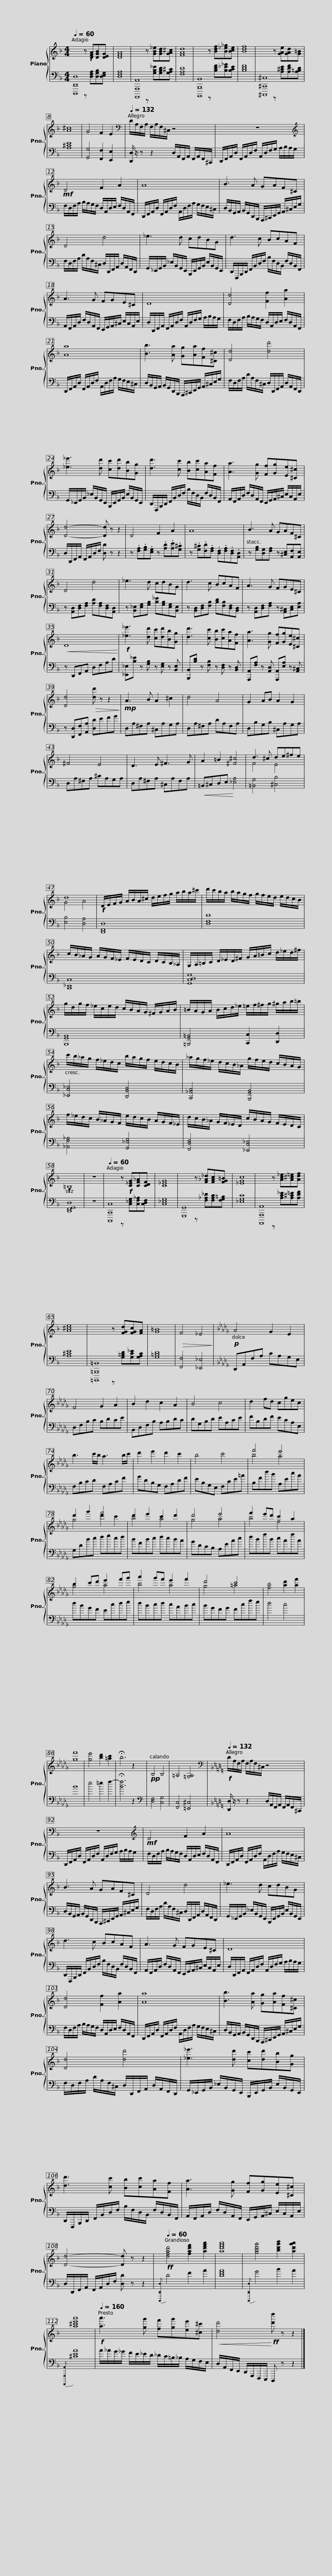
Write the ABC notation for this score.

X:1
%%score { ( 1 2 ) | ( 3 4 ) }
L:1/8
Q:1/4=60
M:4/4
I:linebreak $
K:F
V:1 treble
V:2 treble
V:3 bass
V:4 bass
V:1
!f! x8 | x8 | x8 | x8 | x8 | %5
 x8 | x8 | x8 | G4 F2 E2 |$[K:bass][Q:1/4=132] D/A,/F,/A,/ F,/A,/F,/^C,/ z4 | %10
 z8 |[K:treble]!mf! D4 F2 A2 |$ A8 | B3 A GAF^C | D4 d4 |$ %15
 _e3 d cdBG | d3 c BcAF | A3 G FGE^C |$ D8 | [Dd]4 [Ff]2 [Aa]2 | %20
 [Aa]8 |$ [Bb]3 [Aa] [Gg][Aa][Ff][^C^c] | [Dd]4 [dd']4 |$ [_e_e']3 [dd'] [cc'][dd'][Bb][Gg] | [dd']3 [cc'] [Bb][cc'][Aa][Ff] | %25
 [Aa]3 [Gg] [Ff][Gg][Ee][^C^c] |$ [Dd]4- [Dd] z z2 | D4 F2 A2 | A8 | B3 A GAF^C | %30
 D4 d4 |$ _e3 d cdBG | d3 c BcAF | A3 G FGE^C |!<(! D8!<)! | %35
!f! [_e_e']3 [dd'] [cc'][dd'][Bb][Gg] |$ [dd']3 [cc'] [Bb][cc'][Aa][Ff] | [Aa]3 [Gg] [Ff][Gg][Ee][^C^c] | [Dd]4!>(! [dd'] z z2!>)! |!mp! A3 B A2 ^c2 | %40
 d4 A4 |$ G2 AB A2 G2 | ^F4 E4 | D3 E ^F3 G | A2 =B2 [^F^c]4 | %45
 d3 ^c de^fe | d8 |$!f! D/E/F/G/ A/B/A/^c/ d/e/f/g/ a/b/a/^c'/ | d'/c'/b/a/ b/a/g/f/ g/f/e/d/ e/d/c/B/ |$ c/B/_A/G/ A/G/F/_E/ F/E/D/C/ D/C/B,/_A,/ | %50
 G,/A,/=B,/C/ D/_E/D/^F/ G/A/=B/c/ d/_e/d/^f/ |$ g/d/g/f/ _e/c/e/d/ c/B/A/G/ ^F/G/A/B/ | =B/A/G/A/ B/c/d/_e/ =e/f/^f/g/ ^g/a/b/=b/ |$ c'/b/_a/g/ f/_e/d/c/ b/a/g/f/ e/d/c/B/ | _a/g/f/_e/ d/c/B/_A/ g/f/e/d/ c/B/A/G/ |$ %55
 f/_e/d/c/ B/_A/G/F/ e/d/c/B/ A/G/F/_E/ | d/c/B/_A/ G/F/_E/D/ c/B/A/G/ F/E/D/C/ |!sfz! =B,8 | z8 |[Q:1/4=60]!f! x8 | %60
 x8 |$ x8 | x8 | x8 | x8 | %65
 x8 | x8 |!>(! F4 _E4!>)! |[K:Db]!p! A4 G2 E2 |$ F4 G2 A2 | %70
 B2 d2 c2 A2 | B4 c4 | d2 fd cgec | b3 c'/b/ a3 b/c'/ |$ d'2 e'2 d'2 c'2 | %75
 b4 c'4 | f'4 e'4 | d'2 g'2 f'4 | d'2 e'2 c'2 d'2 |$ d'4 e'4 | %80
 f'2 e'd' c'2 a2 | b2 c'd' e'2 f'g' | a'2 g'f' e'2 f'2 | d'4 c'4 | [fb]4 [ad']2 [af']2 |$ %85
 [gf']8 | [ge']4 [bd']2 [=ac']2 | !fermata!b6 z2 |!pp! B,4 B,4 | =A,4 [=G,A,]4 | %90
[K:F][K:bass][Q:1/4=132]!f! D/A,/F,/A,/ F,/A,/F,/^C,/ z4 |$ z8 |[K:treble]!mf! D4 F2 A2 | A8 |$ B3 A GAF^C | %95
 D4 d4 |$ _e3 d cdBG | d3 c BcAF | A3 G FGE^C |$ D8 | %100
 [Dd]4 [Ff]2 [Aa]2 | [Aa]8 |$ [Bb]3 [Aa] [Gg][Aa][Ff][^C^c] | [Dd]4 [dd']4 |$ [_e_e']3 [dd'] [cc'][dd'][Bb][Gg] | %105
 [dd']3 [cc'] [Bb][cc'][Aa][Ff] | [Aa]3 [Gg] [Ff][Gg][Ee][^C^c] |$ [Dd]4- [Dd] z z2 |[Q:1/4=60]!ff! [dfad']4 [fad'f']2 [ad'f'a']2 | [ad'f'a']8 | %110
 [gbd'g']4 [bd'g'b']2 [ad'g'a']2 | [a^c'e'a']8 |$[Q:1/4=160]!f! [aa']3 [gg'] [ff'][gg'][ee'][^c^c'] |!<(! [dd']4!<)!!ff! [d'd''] z z2 |] %114
V:2
 x4 z [DFA][DGB][DEG] | [DFA]8 | x4 z [GB_e][GBd][GA^c] | [FAd]8 | x4 z [Bdf][B_e_g][Bce] | %5
 [Bdf]8 | x4 z [GAe][GAd][G=B] | [A^c]8 | x8 |$[K:bass] x8 | %10
 x8 |[K:treble] x8 |$ x8 | x8 | x8 |$ %15
 x8 | x8 | x8 |$ x8 | x8 | %20
 x8 |$ x8 | x8 |$ x8 | x8 | %25
 x8 |$ x8 | x8 | x8 | x8 | %30
 x8 |$ x8 | x8 | x8 | x8 | %35
 x8 |$ x8 | x8 | x8 | x8 | %40
 x8 |$ x8 | x8 | x8 | x8 | %45
 F4 E4 | G4 A4 |$ x8 | x8 |$ x8 | %50
 x8 |$ x8 | x8 |$ x8 | x8 |$ %55
 x8 | x8 | x8 | x8 | x4 z [C_EG][CF_A][CDF] | %60
 [C_EG]8 |$ x4 z [F_A_d][FAc][FG=B] | [_EGc]8 | x4 z [Ac_e][A^c=e][Adf] | [A^ce]8 | %65
 x4 z [FGd][FGc][FA] | [G=B]8 | x8 |[K:Db] x8 |$ x8 | %70
 x8 | x8 | x8 | x8 |$ x8 | %75
 x8 | b4 a4 | g4 d'2 c'2 | b4 a4 |$ g4 a4 | %80
 b4 f4 | g4 a4 | b4 a4 | g4 =a4 | x8 |$ %85
 x8 | x8 | x8 | x8 | x8 | %90
[K:F][K:bass] x8 |$ x8 |[K:treble] x8 | x8 |$ x8 | %95
 x8 |$ x8 | x8 | x8 |$ x8 | %100
 x8 | x8 |$ x8 | x8 |$ x8 | %105
 x8 | x8 |$ x8 | x8 | x8 | %110
 x8 | x8 |$ x8 | x8 |] %114
V:3
 [D,,,D,,D,]8 | x8 | [A,,,,A,,,A,,]8 | x8 | [B,,,,B,,,B,,]8 | %5
 x8 | [^C,,,^C,,^C,]8 | x8 | [G,,G,]4 [F,,F,]2 [E,,E,]2 |$ [D,,D,]/ z/ z z2 D,/A,,/F,,/A,,/ F,,/A,,/F,,/^C,,/ | %10
 D,,/F,,/A,,/D,/ F,,/A,,/D,/F,/ A,,/D,/F,/G,/ A,/B,/A,/G,/ | F,/D,/F,/A,/ B,/A,/G,/F,/ D,/A,,/D,/E,/ F,/D,/A,,/F,,/ |$ D,,/F,,/A,,/D,/ F,,/A,,/D,/F,/ A,,/D,/F,/A,/ G,/F,/E,/^C,/ | D,/B,,/G,,/A,,/ B,,/G,,/D,,/B,,,/ A,,,/^C,,/E,,/G,,/ A,,/^C,/E,/G,/ | F,/D,/F,/A,/ D/A,/F,/^C,/ D,/D,,/F,,/A,,/ D,/A,,/F,,/D,,/ |$ %15
 G,,/_E,,/G,,/B,,/ _E,/B,,/G,,/E,,/ B,,,/E,,/G,,/B,,/ E,/B,,/G,,/E,,/ | D,,/F,,,/B,,,/D,,/ F,,/B,,/D,/F,/ B,/F,/D,/B,,/ F,/D,/B,,/F,,/ | A,,/F,,/A,,/D,/ F,/D,/A,,/F,,/ E,,/G,,/A,,/^C,/ E,/C,/A,,/E,/ |$ D,/D,,/F,,/A,,/ F,,/A,,/D,/F,/ A,,/D,/F,/G,/ A,/B,/A,/G,/ | F,/D,/F,/A,/ B,/A,/G,/F,/ D,/A,,/D,/E,/ F,/D,/A,,/F,,/ | %20
 D,,/F,,/A,,/D,/ F,,/A,,/D,/F,/ A,,/D,/F,/A,/ G,/F,/E,/^C,/ |$ D,/B,,/G,,/A,,/ B,,/G,,/D,,/B,,,/ A,,,/^C,,/E,,/G,,/ A,,/^C,/E,/G,/ | F,/D,/F,/A,/ D/A,/F,/^C,/ D,/D,,/F,,/A,,/ D,/A,,/F,,/D,,/ |$ G,,/_E,,/G,,/B,,/ _E,/B,,/G,,/E,,/ B,,,/E,,/G,,/B,,/ E,/B,,/G,,/E,,/ | D,,/F,,,/B,,,/D,,/ F,,/B,,/D,/F,/ B,/F,/D,/B,,/ F,/D,/B,,/F,,/ | %25
 A,,/F,,/A,,/D,/ F,/D,/A,,/F,,/ E,,/G,,/A,,/^C,/ E,/C,/A,,/E,/ |$ D,/D,,/F,,/A,,/ F,,/A,,/D,/F,/ [D,D] z z2 | z .[F,A,].[G,B,].[E,G,] z .[A,D].[A,E].[G,^C] | z .[G,^C].[F,D].[F,A,] .[D,F,].[F,A,].[D,F,].[A,,D,] | z [G,B,][D,G,][F,A,] z [^C,E,][A,,F,][A,,E,] | %30
 z [A,,D,][D,F,][F,A,] [A,D][F,A,][D,F,][A,,D,] |$ z [B,,_E,][E,G,][G,B,] [B,_E][G,B,][E,G,][B,,E,] | z [B,,D,][D,F,][F,B,] [B,D][F,B,][D,F,][B,,D,] | z [A,,D,][D,F,][F,A,] z [A,,^C,][C,E,][E,A,] | z D,,F,,A,, D,F,A,D | %35
 [_E,,_E,][B,_E] z [G,B,] z [E,G,] z [B,,E,] |$ [B,,,B,,][B,D] z [F,B,] z [D,F,] z [B,,D,] | [A,,,A,,][F,A,] z [A,,D,] [A,,,A,,][E,A,] z [A,,^C,] | z [D,,D,][F,,F,][A,,A,] [D,D]EFG | D,A,^F,A, ^C,A,G,A, | %40
 D,A,^F,A, DA,F,A, |$ D,B,G,B, ^C,A,G,A, | D,A,^F,A, ^CA,G,A, | D,A,^F,A, ^C,A,F,A, |!<(! =B,,^C,D,E,!<)! [_E,A,]4 | %45
 [=B,,G,]4 [^C,B,]4 | [E,B,]4 [D,A,]4 |$ [D,,F,,D,]8 | [D,F,D]8 |$ [C,,_E,,C,]8 | %50
 [G,,C,D,G,]8 |$ [B,,,G,,B,,]8 | [=B,,,G,,=B,,]4 [C,,C,]2 [D,,D,]2 |$ [_E,,C,_E,]4 [D,,B,,D,]4 | [C,,_A,,C,]4 [B,,,G,,B,,]4 |$ %55
 [_A,,F,_A,]4 [G,,_E,G,]4 | [F,,D,F,]4 [_E,,C,_E,]4 | [D,,F,,G,,D,]8 | z8 | [C,,,C,,C,]8 | %60
 x8 |$ [G,,,G,,]8 | x8 | [A,,,,A,,,A,,]8 | x8 | %65
 [=B,,,,=B,,,=B,,]8 | x8 | [F,,F,]4 [_E,,_E,]4 |[K:Db] D,,A,,F,A, CA,G,E, |$ D,F,B,C B,DCE | %70
 B,,D,F,B, A,B,DC | DG,B,D EA,CE | FB,DF ECA,E, | F,B,CD F,A,CF |$ GDB,G, F,A,DF | %75
 EB,G,E, F,CE=A | B,FdB A,EcA | G,DBc decd | BFBc dcBA |$ GDCB, A,EAc | %80
 dBfB cAfA | dBGF Ecde | dBcd cABc | BGFG Fcfe | d4 c4 |$ %85
 B8 | e4 =e2 f2- | !fermata![Bf]6 z2 |[K:bass] [D,F,]4 [C,G,]4 | [F,,C,]4 [=E,,^C,]4 | %90
[K:F] [D,,D,]/ z/ z z2 D,/A,,/F,,/A,,/ F,,/A,,/F,,/^C,,/ |$ D,,/F,,/A,,/D,/ F,,/A,,/D,/F,/ A,,/D,/F,/G,/ A,/B,/A,/G,/ | F,/D,/F,/A,/ B,/A,/G,/F,/ D,/A,,/D,/E,/ F,/D,/A,,/F,,/ | D,,/F,,/A,,/D,/ F,,/A,,/D,/F,/ A,,/D,/F,/A,/ G,/F,/E,/^C,/ |$ D,/B,,/G,,/A,,/ B,,/G,,/D,,/B,,,/ A,,,/^C,,/E,,/G,,/ A,,/^C,/E,/G,/ | %95
 F,/D,/F,/A,/ D/A,/F,/^C,/ D,/D,,/F,,/A,,/ D,/A,,/F,,/D,,/ |$ G,,/_E,,/G,,/B,,/ _E,/B,,/G,,/E,,/ B,,,/E,,/G,,/B,,/ E,/B,,/G,,/E,,/ | D,,/F,,,/B,,,/D,,/ F,,/B,,/D,/F,/ B,/F,/D,/B,,/ F,/D,/B,,/F,,/ | A,,/F,,/A,,/D,/ F,/D,/A,,/F,,/ E,,/G,,/A,,/^C,/ E,/C,/A,,/E,/ |$ D,/D,,/F,,/A,,/ F,,/A,,/D,/F,/ A,,/D,/F,/G,/ A,/B,/A,/G,/ | %100
 F,/D,/F,/A,/ B,/A,/G,/F,/ D,/A,,/D,/E,/ F,/D,/A,,/F,,/ | D,,/F,,/A,,/D,/ F,,/A,,/D,/F,/ A,,/D,/F,/A,/ G,/F,/E,/^C,/ |$ D,/B,,/G,,/A,,/ B,,/G,,/D,,/B,,,/ A,,,/^C,,/E,,/G,,/ A,,/^C,/E,/G,/ | F,/D,/F,/A,/ D/A,/F,/^C,/ D,/D,,/F,,/A,,/ D,/A,,/F,,/D,,/ |$ G,,/_E,,/G,,/B,,/ _E,/B,,/G,,/E,,/ B,,,/E,,/G,,/B,,/ E,/B,,/G,,/E,,/ | %105
 D,,/F,,,/B,,,/D,,/ F,,/B,,/D,/F,/ B,/F,/D,/B,,/ F,/D,/B,,/F,,/ | A,,/F,,/A,,/D,/ F,/D,/A,,/F,,/ E,,/G,,/A,,/^C,/ E,/C,/A,,/E,/ |$ D,/D,,/F,,/A,,/ F,,/A,,/D,/F,/ [D,D] z z2 |{[D,,,D,,D,]} D4 F2 A2 | [DFA]8 | %110
{[D,,,D,,D,]} G4 B2 A2 |{[A,,,,A,,,A,,]} [^CEA]8 |$ A/_A/G/_G/ F/E/_E/D/ _D/C/=B,/_B,/ A,/G,/F,/E,/ | D,/A,,/F,,/E,,/ D,,/A,,,/F,,,/E,,,/ D,,, z z2 |] %114
V:4
 x4 z [D,F,A,][D,G,B,][D,E,G,] | [D,F,A,]8 | x4 z [G,B,_E][G,B,D][G,A,^C] | [F,A,D]8 | x4 z [B,DF][B,_E_G][B,CE] | %5
 [B,DF]8 | x4 z [A,^CE][A,DF][A,=B,D] | [A,^CE]8 | x8 |$ x8 | %10
 x8 | x8 |$ x8 | x8 | x8 |$ %15
 x8 | x8 | x8 |$ x8 | x8 | %20
 x8 |$ x8 | x8 |$ x8 | x8 | %25
 x8 |$ x8 | x8 | x8 | x8 | %30
 x8 |$ x8 | x8 | x8 | x8 | %35
 x8 |$ x8 | x8 | x8 | x8 | %40
 x8 |$ x8 | x8 | x8 | x8 | %45
 x8 | x8 |$ x8 | x8 |$ x8 | %50
 x8 |$ x8 | x8 |$ x8 | x8 |$ %55
 x8 | x8 | x8 | x8 | x4 z [C,_E,G,][C,F,_A,][C,D,F,] | %60
 [C,_E,G,]8 |$ x4 z [F,_A,_D][F,A,C][F,G,=B,] | [_E,G,C]8 | x4 z [A,C_E][A,^C=E][A,DF] | [A,^CE]8 | %65
 x4 z [G,=B,D][G,C_E][G,A,C] | [G,=B,D]8 | x8 |[K:Db] x8 |$ x8 | %70
 x8 | x8 | x8 | x8 |$ x8 | %75
 x8 | x8 | x8 | x8 |$ x8 | %80
 x8 | x8 | x8 | x8 | x8 |$ %85
 x8 | x8 | x8 |[K:bass] x8 | x8 | %90
[K:F] x8 |$ x8 | x8 | x8 |$ x8 | %95
 x8 |$ x8 | x8 | x8 |$ x8 | %100
 x8 | x8 |$ x8 | x8 |$ x8 | %105
 x8 | x8 |$ x8 | x8 | x8 | %110
 x8 | x8 |$ x8 | x8 |] %114
